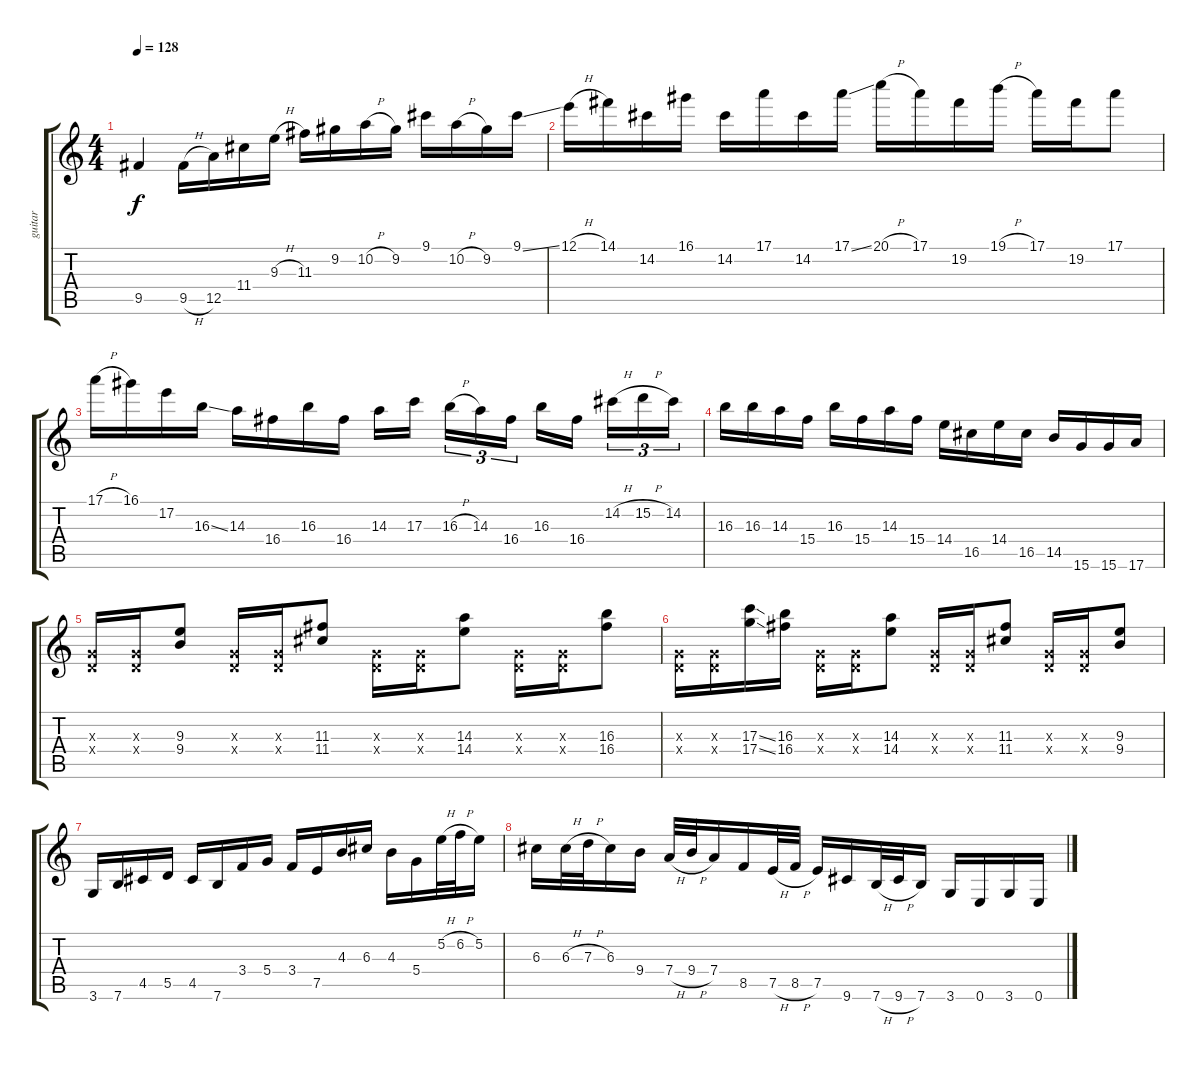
\track ("guitar" "guitar") {instrument overdrivenguitar}
\staff {score tabs}
\tuning (E4 B3 G3 D3 A2 E2) {hide}
\ts (4 4)
\tempo 128
\clef g2
\ks c
9.5.4{dy f} 9.5{h}.16 12.5.16 11.4.16 9.3{h}.16 11.3.16 9.2.16 10.2{h}.16 9.2.16 9.1.16 10.2{h}.16 9.2.16 9.1{ss}.16 |
12.1{h}.16 14.1.16 14.2.16 16.1.16 14.2.16 17.1.16 14.2.16 17.1{ss}.16 20.1{h}.16 17.1.16 19.2.16 19.1{h}.16 17.1.16 19.2.16 17.1.8 |
17.1{h}.16 16.1.16 17.2.16 16.3{ss}.16 14.3.16 16.4.16 16.3.16 16.4.16 14.3.16 17.3.16 16.3{h}.16{tu (3 2)} 14.3.16{tu (3 2)} 16.4.16{tu (3 2)} 16.3.16 16.4.16 14.2{h}.16{tu (3 2)} 15.2{h}.16{tu (3 2)} 14.2.16{tu (3 2)} |
16.3.16 16.3.16 14.3.16 15.4.16 16.3.16 15.4.16 14.3.16 15.4.16 14.4.16 16.5.16 14.4.16 16.5.16 14.5.16 15.6.16 15.6.16 17.6.16 |
(0.3{x} 0.4{x}).16 (0.3{x} 0.4{x}).16 (9.3 9.4).8 (0.3{x} 0.4{x}).16 (0.3{x} 0.4{x}).16 (11.3 11.4).8 (0.3{x} 0.4{x}).16 (0.3{x} 0.4{x}).16 (14.3 14.4).8 (0.3{x} 0.4{x}).16 (0.3{x} 0.4{x}).16 (16.3 16.4).8 |
(0.3{x} 0.4{x}).16 (0.3{x} 0.4{x}).16 (17.3{ss} 17.4{ss}).16 (16.3 16.4).16 (0.3{x} 0.4{x}).16 (0.3{x} 0.4{x}).16 (14.3 14.4).8 (0.3{x} 0.4{x}).16 (0.3{x} 0.4{x}).16 (11.3 11.4).8 (0.3{x} 0.4{x}).16 (0.3{x} 0.4{x}).16 (9.3 9.4).8 |
3.6.16 7.6.16 4.5.16 5.5.16 4.5.16 7.6.16 3.4.16 5.4.16 3.4.16 7.5.16 4.3.16 6.3.16 4.3.16 5.4.16 5.2{h}.32 6.2{h}.32 5.2.16 |
6.3.16 6.3{h}.32 7.3{h}.32 6.3.16 9.4.16 7.4{h}.32 9.4{h}.32 7.4.16 8.5.16 7.5{h}.32 8.5{h}.32 7.5.16 9.6.16 7.6{h}.32 9.6{h}.32 7.6.16 3.6.16 0.6.16 3.6.16 0.6.16
